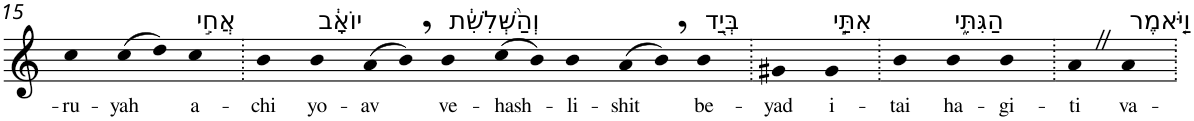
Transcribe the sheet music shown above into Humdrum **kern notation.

**kern	**text
*part1	*part1
*staff1	*staff1
*I"Piano	*
*I'Pno	*
!!LO:PB:g=z
*clefG2	*
*k[]	*
=15	=15
!	!LO:LY:b
4cc	-ru-
!	!LO:LY:b
(>8cc	-yah
8dd)	.
!LO:TX:a:t=אֲחִ֣י	!
!	!LO:LY:b
4cc	a-
=16.	=16.
!	!LO:LY:b
4b	-chi
!LO:TX:a:t=יוֹאָ֔ב	!
!	!LO:LY:b
4b	yo-
!	!LO:LY:b
(>8a	-av
8b,)	.
!LO:TX:a:t=וְהַ֨שְּׁלִשִׁ֔ת	!
!	!LO:LY:b
4b	ve-
!	!LO:LY:b
(>8cc	-hash-
8b)	.
!	!LO:LY:b
4b	-li-
!	!LO:LY:b
(>8a	-shit
8b,)	.
!LO:TX:a:t=בְּיַ֖ד	!
!	!LO:LY:b
4b	be-
=17.	=17.
!	!LO:LY:b
4g#X	-yad
!LO:TX:a:t=אִתַּ֣י	!
!	!LO:LY:b
4g#	i-
=18.	=18.
!	!LO:LY:b
4b	-tai
!LO:TX:a:t=הַגִּתִּ֑י	!
!	!LO:LY:b
4b	ha-
!	!LO:LY:b
4b	-gi-
=19.	=19.
!	!LO:LY:b
4aZ	-ti
!LO:TX:a:t=וַיֹּ֤אמֶר	!
!	!LO:LY:b
4a	va-
=.	=.
*-	*-
